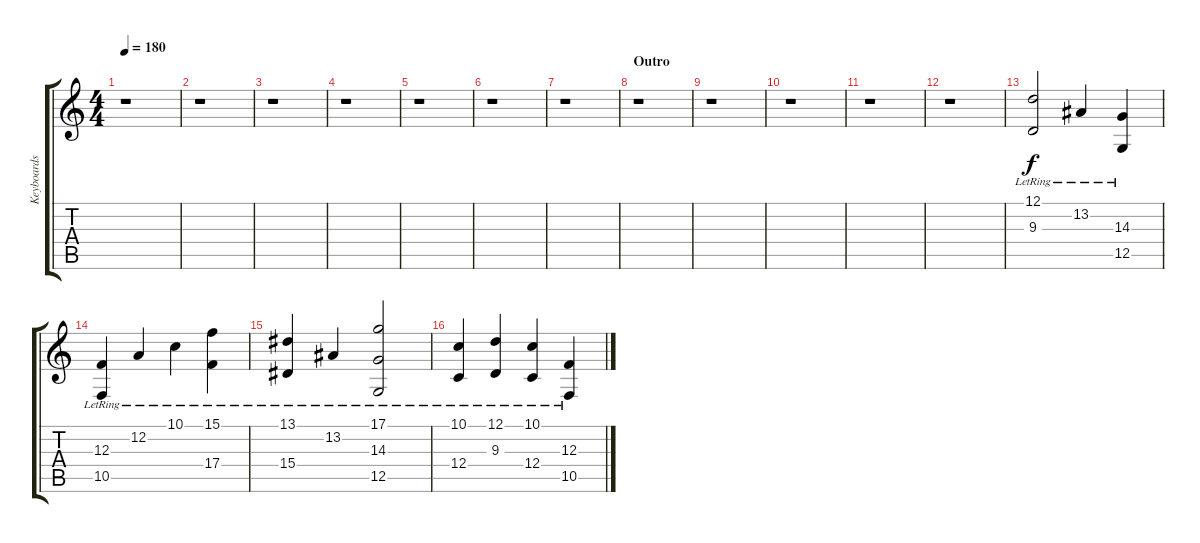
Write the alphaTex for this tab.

\track ("Keyboards" "Keyboards") {instrument electricpiano2}
\staff {score tabs}
\tuning (D4 A3 F3 C3 G2 D2) {hide}
\ts (4 4)
\tempo 180
\clef g2
\ks c
r.1{dy f} |
r.1 |
r.1 |
r.1 |
r.1 |
r.1 |
r.1 |
\section ("" "Outro")
r.1 |
r.1 |
r.1 |
r.1 |
r.1 |
(12.1{lr} 9.3{lr}).2 13.2{lr}.4 (14.3{lr} 12.5{lr}).4 |
(12.3{lr} 10.5{lr}).4 12.2{lr}.4 10.1{lr}.4 (15.1{lr} 17.4{lr}).4 |
(13.1{lr} 15.4{lr}).4 13.2{lr}.4 (17.1{lr} 14.3{lr} 12.5{lr}).2 |
(10.1{lr} 12.4{lr}).4 (12.1{lr} 9.3{lr}).4 (10.1{lr} 12.4{lr}).4 (12.3{lr} 10.5{lr}).4
